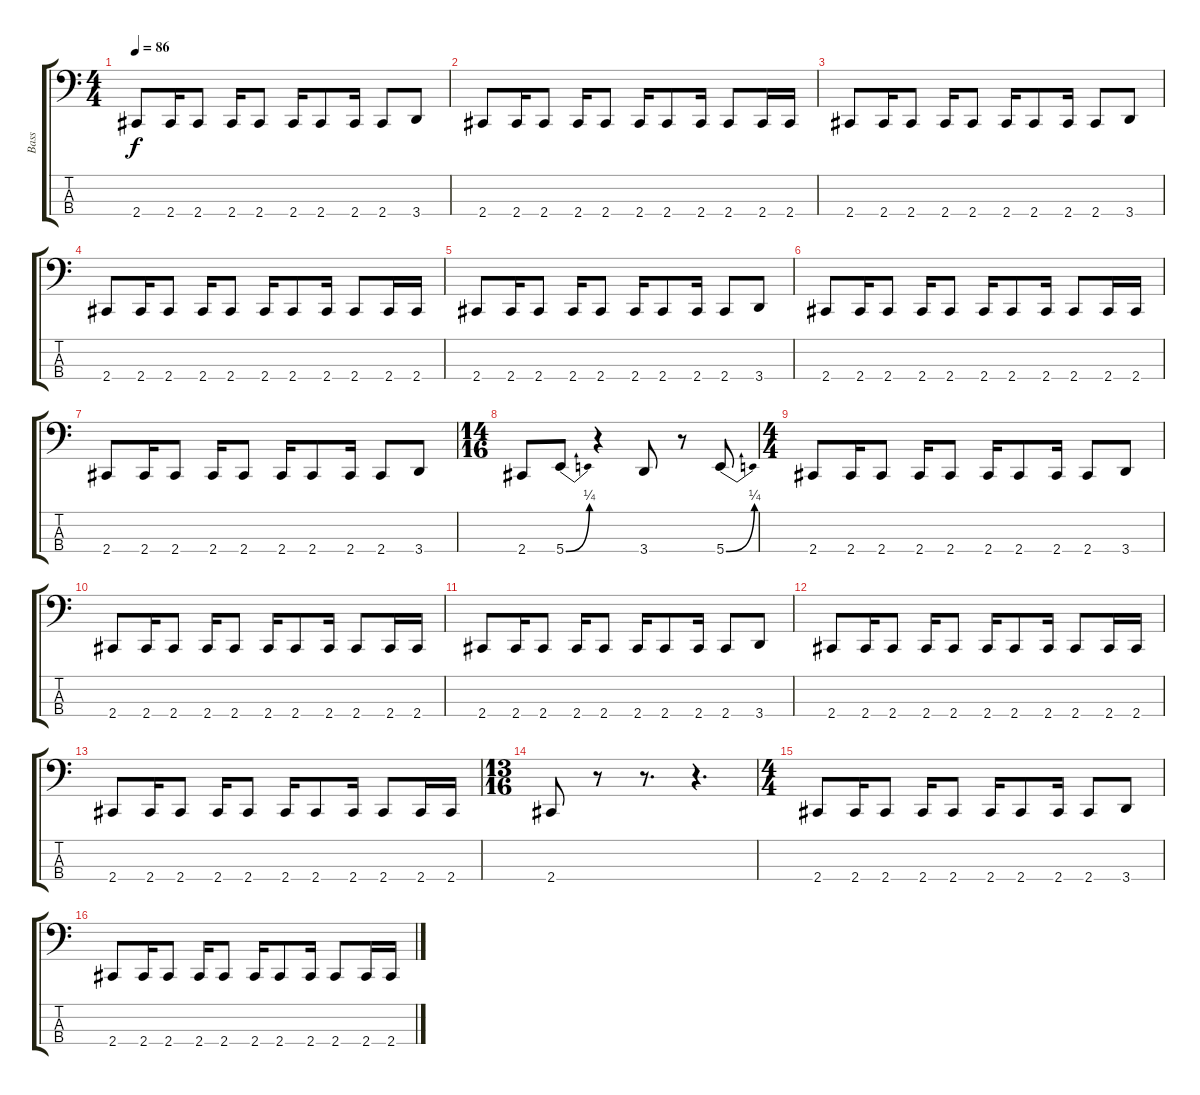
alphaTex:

\track ("Bass" "Bass") {instrument electricbassfinger}
\staff {score tabs}
\tuning (E2 B1 Gb1 B0) {hide}
\ts (4 4)
\tempo 86
\clef f4
\ks c
2.4.8{dy f} 2.4.16 2.4.8 2.4.16 2.4.8 2.4.16 2.4.8 2.4.16 2.4.8 3.4.8 |
2.4.8 2.4.16 2.4.8 2.4.16 2.4.8 2.4.16 2.4.8 2.4.16 2.4.8 2.4.16 2.4.16 |
2.4.8 2.4.16 2.4.8 2.4.16 2.4.8 2.4.16 2.4.8 2.4.16 2.4.8 3.4.8 |
2.4.8 2.4.16 2.4.8 2.4.16 2.4.8 2.4.16 2.4.8 2.4.16 2.4.8 2.4.16 2.4.16 |
2.4.8 2.4.16 2.4.8 2.4.16 2.4.8 2.4.16 2.4.8 2.4.16 2.4.8 3.4.8 |
2.4.8 2.4.16 2.4.8 2.4.16 2.4.8 2.4.16 2.4.8 2.4.16 2.4.8 2.4.16 2.4.16 |
2.4.8 2.4.16 2.4.8 2.4.16 2.4.8 2.4.16 2.4.8 2.4.16 2.4.8 3.4.8 |
\ts (14 16)
2.4.8 5.4{be (bend 0 0 60 1)}.8 r.4 3.4.8 r.8 5.4{be (bend 0 0 60 1)}.8 |
\ts (4 4)
2.4.8 2.4.16 2.4.8 2.4.16 2.4.8 2.4.16 2.4.8 2.4.16 2.4.8 3.4.8 |
2.4.8 2.4.16 2.4.8 2.4.16 2.4.8 2.4.16 2.4.8 2.4.16 2.4.8 2.4.16 2.4.16 |
2.4.8 2.4.16 2.4.8 2.4.16 2.4.8 2.4.16 2.4.8 2.4.16 2.4.8 3.4.8 |
2.4.8 2.4.16 2.4.8 2.4.16 2.4.8 2.4.16 2.4.8 2.4.16 2.4.8 2.4.16 2.4.16 |
2.4.8 2.4.16 2.4.8 2.4.16 2.4.8 2.4.16 2.4.8 2.4.16 2.4.8 2.4.16 2.4.16 |
\ts (13 16)
2.4.8 r.8 r.8{d} r.4{d} |
\ts (4 4)
2.4.8 2.4.16 2.4.8 2.4.16 2.4.8 2.4.16 2.4.8 2.4.16 2.4.8 3.4.8 |
2.4.8 2.4.16 2.4.8 2.4.16 2.4.8 2.4.16 2.4.8 2.4.16 2.4.8 2.4.16 2.4.16
